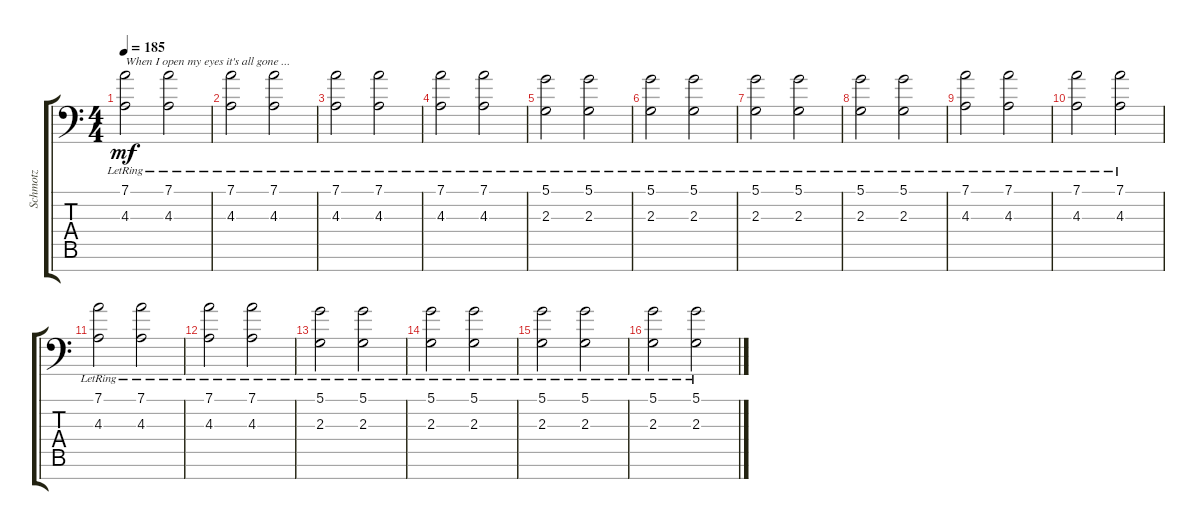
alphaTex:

\track ("Schmotz" "Schmotz") {instrument brightacousticpiano}
\staff {score tabs}
\tuning (D4 A3 F3 C3 G2 D2 A1) {hide}
\ts (4 4)
\tempo 185
\clef f4
\ks c
(7.1{lr} 4.3{lr}).2{txt "When I open my eyes it's all gone ..." dy mf} (7.1{lr} 4.3{lr}).2 |
(7.1{lr} 4.3{lr}).2 (7.1{lr} 4.3{lr}).2 |
(7.1{lr} 4.3{lr}).2 (7.1{lr} 4.3{lr}).2 |
(7.1{lr} 4.3{lr}).2 (7.1{lr} 4.3{lr}).2 |
(5.1{lr} 2.3{lr}).2 (5.1{lr} 2.3{lr}).2 |
(5.1{lr} 2.3{lr}).2 (5.1{lr} 2.3{lr}).2 |
(5.1{lr} 2.3{lr}).2 (5.1{lr} 2.3{lr}).2 |
(5.1{lr} 2.3{lr}).2 (5.1{lr} 2.3{lr}).2 |
(7.1{lr} 4.3{lr}).2 (7.1{lr} 4.3{lr}).2 |
(7.1{lr} 4.3{lr}).2 (7.1{lr} 4.3{lr}).2 |
(7.1{lr} 4.3{lr}).2 (7.1{lr} 4.3{lr}).2 |
(7.1{lr} 4.3{lr}).2 (7.1{lr} 4.3{lr}).2 |
(5.1{lr} 2.3{lr}).2 (5.1{lr} 2.3{lr}).2 |
(5.1{lr} 2.3{lr}).2 (5.1{lr} 2.3{lr}).2 |
(5.1{lr} 2.3{lr}).2 (5.1{lr} 2.3{lr}).2 |
(5.1{lr} 2.3{lr}).2 (5.1{lr} 2.3{lr}).2
